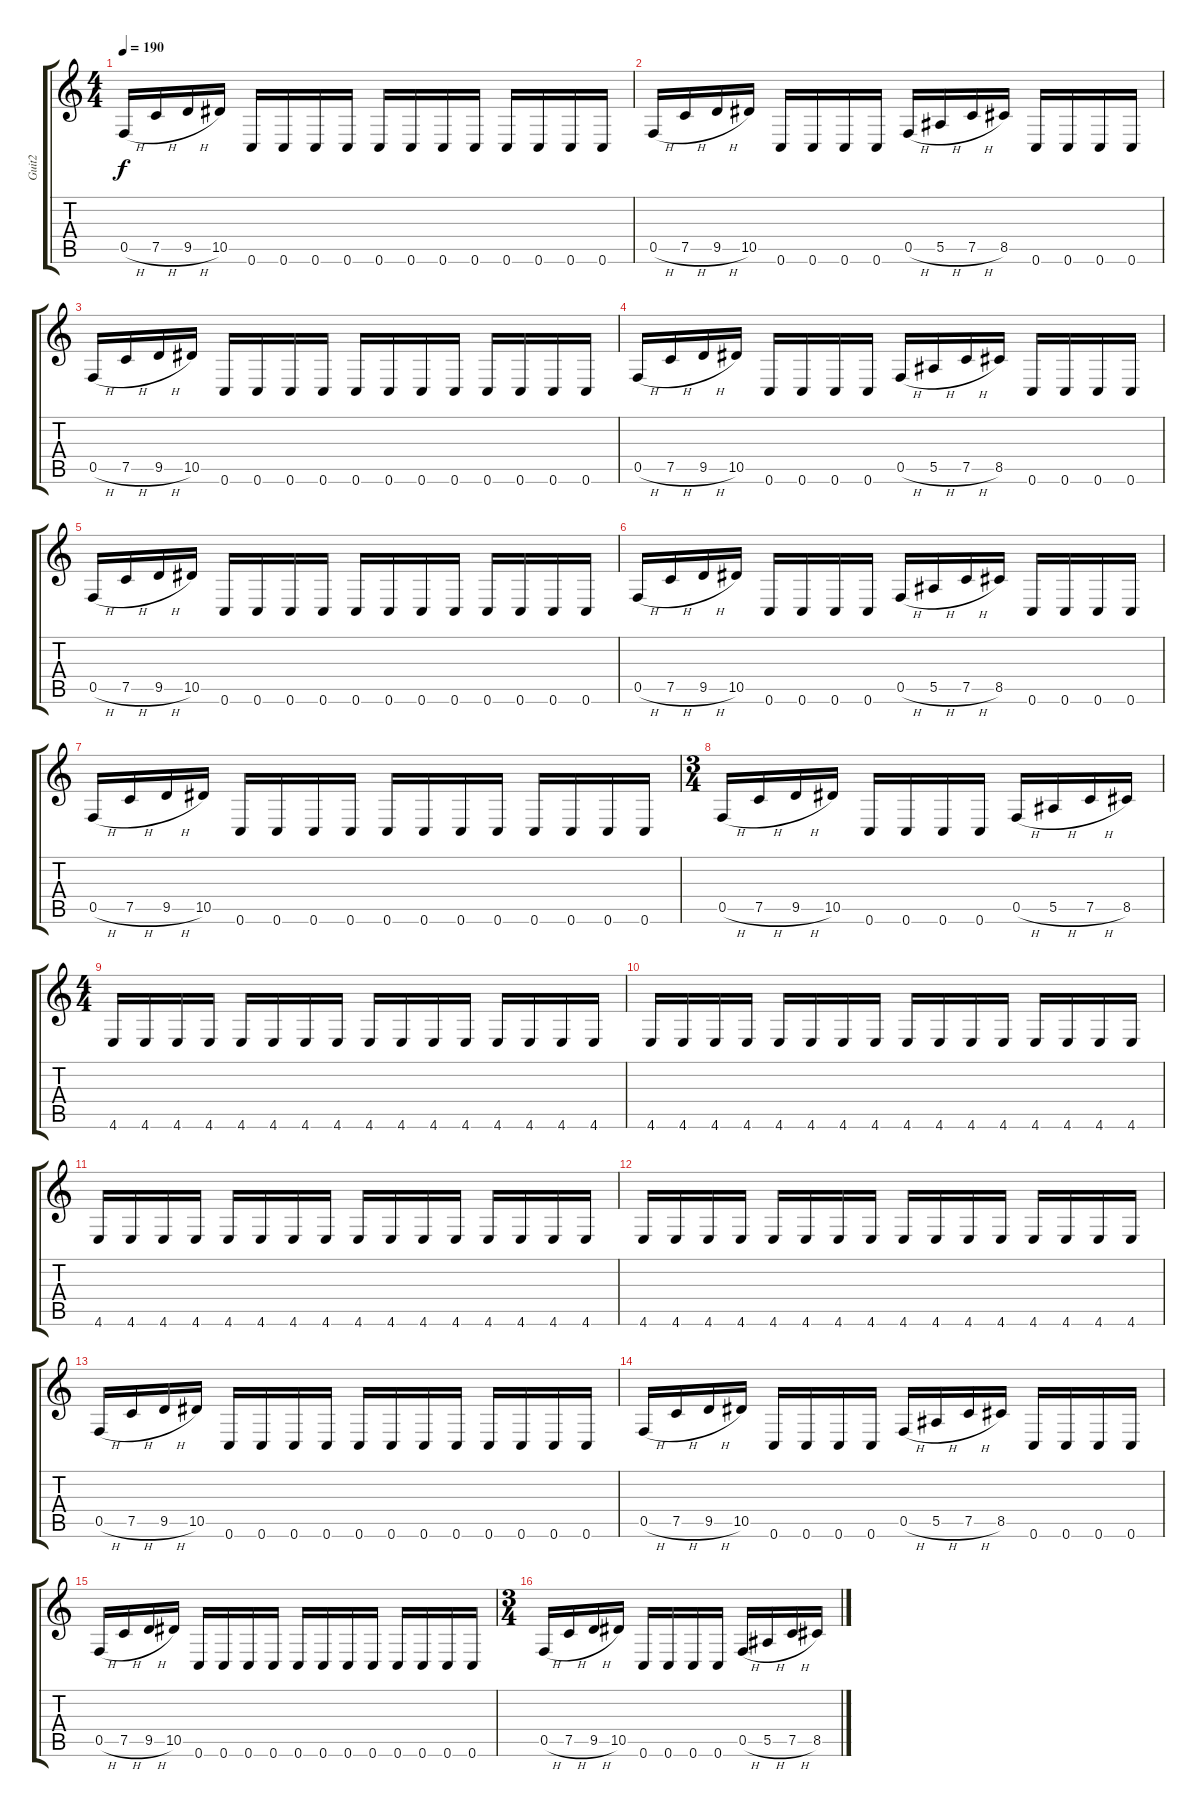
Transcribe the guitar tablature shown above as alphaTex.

\track ("Guit2" "Guit2") {instrument distortionguitar}
\staff {score tabs}
\tuning (C4 G3 Eb3 Bb2 F2 C2) {hide}
\ts (4 4)
\tempo 190
\clef g2
\ks c
0.5{h}.16{dy f} 7.5{h}.16 9.5{h}.16 10.5.16 0.6.16 0.6.16 0.6.16 0.6.16 0.6.16 0.6.16 0.6.16 0.6.16 0.6.16 0.6.16 0.6.16 0.6.16 |
0.5{h}.16 7.5{h}.16 9.5{h}.16 10.5.16 0.6.16 0.6.16 0.6.16 0.6.16 0.5{h}.16 5.5{h}.16 7.5{h}.16 8.5.16 0.6.16 0.6.16 0.6.16 0.6.16 |
0.5{h}.16 7.5{h}.16 9.5{h}.16 10.5.16 0.6.16 0.6.16 0.6.16 0.6.16 0.6.16 0.6.16 0.6.16 0.6.16 0.6.16 0.6.16 0.6.16 0.6.16 |
0.5{h}.16 7.5{h}.16 9.5{h}.16 10.5.16 0.6.16 0.6.16 0.6.16 0.6.16 0.5{h}.16 5.5{h}.16 7.5{h}.16 8.5.16 0.6.16 0.6.16 0.6.16 0.6.16 |
0.5{h}.16 7.5{h}.16 9.5{h}.16 10.5.16 0.6.16 0.6.16 0.6.16 0.6.16 0.6.16 0.6.16 0.6.16 0.6.16 0.6.16 0.6.16 0.6.16 0.6.16 |
0.5{h}.16 7.5{h}.16 9.5{h}.16 10.5.16 0.6.16 0.6.16 0.6.16 0.6.16 0.5{h}.16 5.5{h}.16 7.5{h}.16 8.5.16 0.6.16 0.6.16 0.6.16 0.6.16 |
0.5{h}.16 7.5{h}.16 9.5{h}.16 10.5.16 0.6.16 0.6.16 0.6.16 0.6.16 0.6.16 0.6.16 0.6.16 0.6.16 0.6.16 0.6.16 0.6.16 0.6.16 |
\ts (3 4)
0.5{h}.16 7.5{h}.16 9.5{h}.16 10.5.16 0.6.16 0.6.16 0.6.16 0.6.16 0.5{h}.16 5.5{h}.16 7.5{h}.16 8.5.16 |
\ts (4 4)
4.6.16 4.6.16 4.6.16 4.6.16 4.6.16 4.6.16 4.6.16 4.6.16 4.6.16 4.6.16 4.6.16 4.6.16 4.6.16 4.6.16 4.6.16 4.6.16 |
4.6.16 4.6.16 4.6.16 4.6.16 4.6.16 4.6.16 4.6.16 4.6.16 4.6.16 4.6.16 4.6.16 4.6.16 4.6.16 4.6.16 4.6.16 4.6.16 |
4.6.16 4.6.16 4.6.16 4.6.16 4.6.16 4.6.16 4.6.16 4.6.16 4.6.16 4.6.16 4.6.16 4.6.16 4.6.16 4.6.16 4.6.16 4.6.16 |
4.6.16 4.6.16 4.6.16 4.6.16 4.6.16 4.6.16 4.6.16 4.6.16 4.6.16 4.6.16 4.6.16 4.6.16 4.6.16 4.6.16 4.6.16 4.6.16 |
0.5{h}.16 7.5{h}.16 9.5{h}.16 10.5.16 0.6.16 0.6.16 0.6.16 0.6.16 0.6.16 0.6.16 0.6.16 0.6.16 0.6.16 0.6.16 0.6.16 0.6.16 |
0.5{h}.16 7.5{h}.16 9.5{h}.16 10.5.16 0.6.16 0.6.16 0.6.16 0.6.16 0.5{h}.16 5.5{h}.16 7.5{h}.16 8.5.16 0.6.16 0.6.16 0.6.16 0.6.16 |
0.5{h}.16 7.5{h}.16 9.5{h}.16 10.5.16 0.6.16 0.6.16 0.6.16 0.6.16 0.6.16 0.6.16 0.6.16 0.6.16 0.6.16 0.6.16 0.6.16 0.6.16 |
\ts (3 4)
0.5{h}.16 7.5{h}.16 9.5{h}.16 10.5.16 0.6.16 0.6.16 0.6.16 0.6.16 0.5{h}.16 5.5{h}.16 7.5{h}.16 8.5.16
